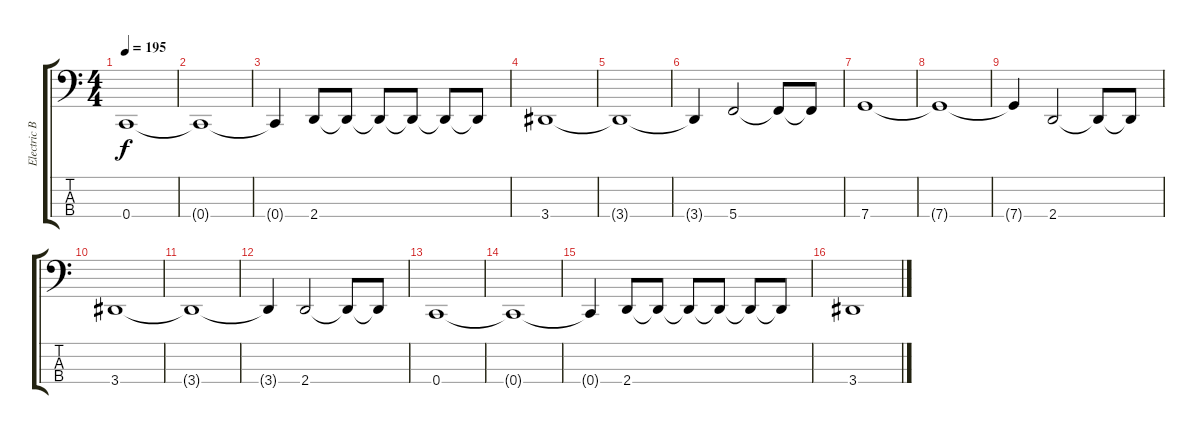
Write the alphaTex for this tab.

\track ("Electric Bass" "Electric B") {instrument electricbassfinger}
\staff {score tabs}
\tuning (F2 C2 G1 C1) {hide}
\ts (4 4)
\tempo 195
\clef f4
\ks c
0.4.1{dy f} |
0.4{t}.1 |
0.4{t}.4 2.4.8 2.4{t}.8 2.4{t}.8 2.4{t}.8 2.4{t}.8 2.4{t}.8 |
3.4.1 |
3.4{t}.1 |
3.4{t}.4 5.4.2 5.4{t}.8 5.4{t}.8 |
7.4.1 |
7.4{t}.1 |
7.4{t}.4 2.4.2 2.4{t}.8 2.4{t}.8 |
3.4.1 |
3.4{t}.1 |
3.4{t}.4 2.4.2 2.4{t}.8 2.4{t}.8 |
0.4.1 |
0.4{t}.1 |
0.4{t}.4 2.4.8 2.4{t}.8 2.4{t}.8 2.4{t}.8 2.4{t}.8 2.4{t}.8 |
3.4.1
